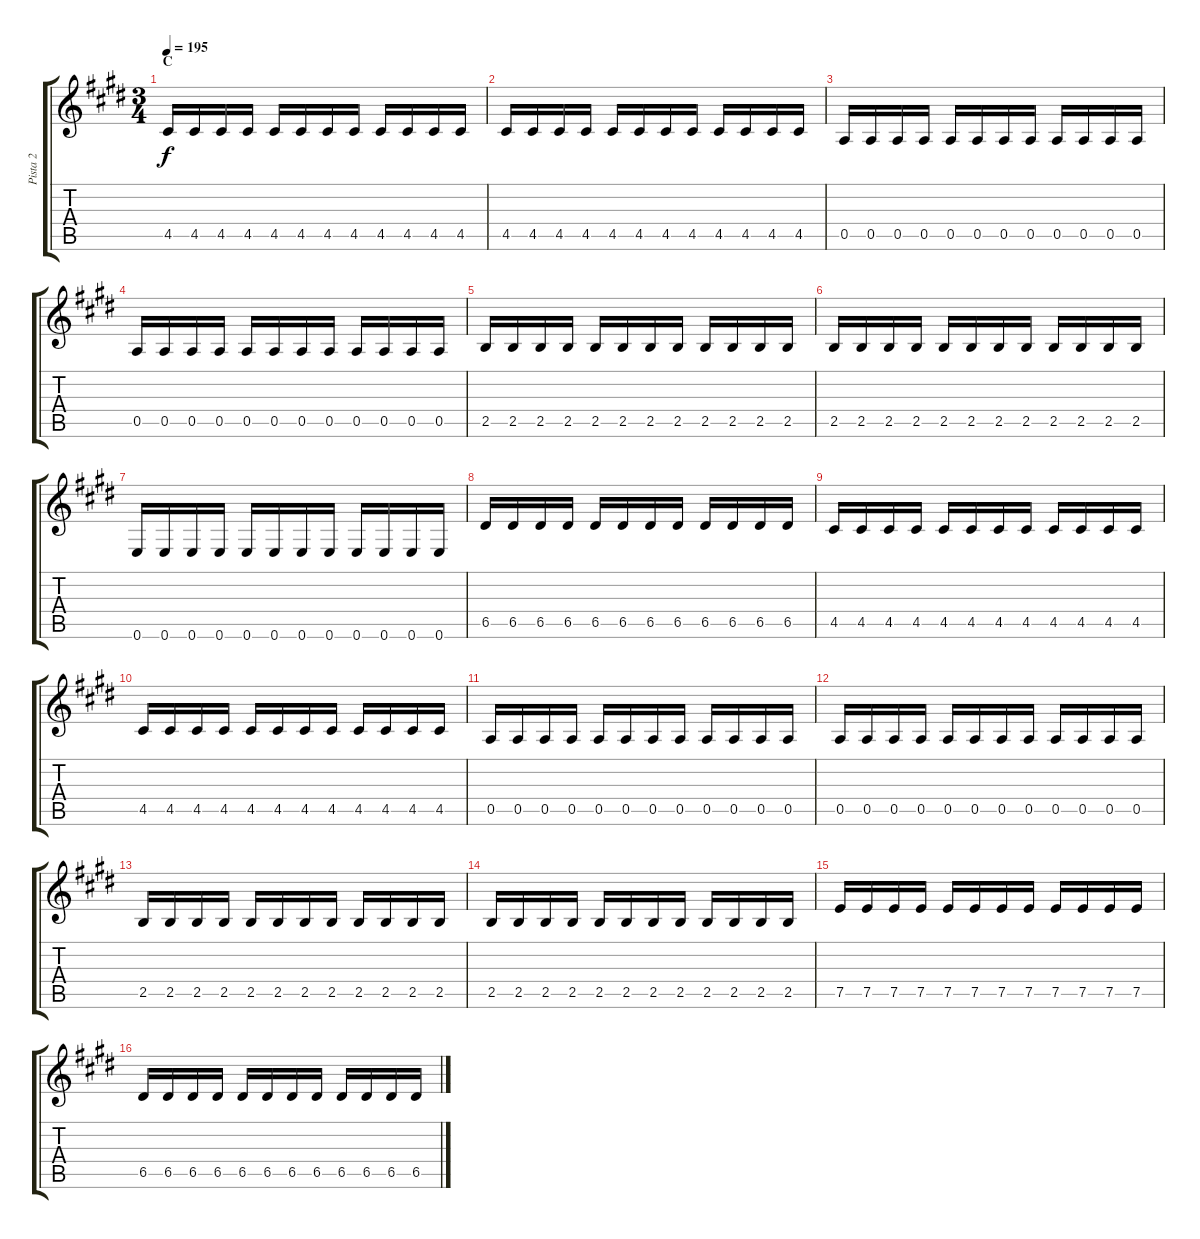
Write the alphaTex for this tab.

\track ("Pista 2" "Pista 2") {instrument distortionguitar}
\staff {score tabs}
\tuning (E4 B3 G3 D3 A2 E2) {hide}
\ts (3 4)
\section ("" "C")
\tempo 195
\clef g2
\ks e
4.5.16{dy f} 4.5.16 4.5.16 4.5.16 4.5.16 4.5.16 4.5.16 4.5.16 4.5.16 4.5.16 4.5.16 4.5.16 |
4.5.16 4.5.16 4.5.16 4.5.16 4.5.16 4.5.16 4.5.16 4.5.16 4.5.16 4.5.16 4.5.16 4.5.16 |
0.5.16 0.5.16 0.5.16 0.5.16 0.5.16 0.5.16 0.5.16 0.5.16 0.5.16 0.5.16 0.5.16 0.5.16 |
0.5.16 0.5.16 0.5.16 0.5.16 0.5.16 0.5.16 0.5.16 0.5.16 0.5.16 0.5.16 0.5.16 0.5.16 |
2.5.16 2.5.16 2.5.16 2.5.16 2.5.16 2.5.16 2.5.16 2.5.16 2.5.16 2.5.16 2.5.16 2.5.16 |
2.5.16 2.5.16 2.5.16 2.5.16 2.5.16 2.5.16 2.5.16 2.5.16 2.5.16 2.5.16 2.5.16 2.5.16 |
0.6.16 0.6.16 0.6.16 0.6.16 0.6.16 0.6.16 0.6.16 0.6.16 0.6.16 0.6.16 0.6.16 0.6.16 |
6.5.16 6.5.16 6.5.16 6.5.16 6.5.16 6.5.16 6.5.16 6.5.16 6.5.16 6.5.16 6.5.16 6.5.16 |
4.5.16 4.5.16 4.5.16 4.5.16 4.5.16 4.5.16 4.5.16 4.5.16 4.5.16 4.5.16 4.5.16 4.5.16 |
4.5.16 4.5.16 4.5.16 4.5.16 4.5.16 4.5.16 4.5.16 4.5.16 4.5.16 4.5.16 4.5.16 4.5.16 |
0.5.16 0.5.16 0.5.16 0.5.16 0.5.16 0.5.16 0.5.16 0.5.16 0.5.16 0.5.16 0.5.16 0.5.16 |
0.5.16 0.5.16 0.5.16 0.5.16 0.5.16 0.5.16 0.5.16 0.5.16 0.5.16 0.5.16 0.5.16 0.5.16 |
2.5.16 2.5.16 2.5.16 2.5.16 2.5.16 2.5.16 2.5.16 2.5.16 2.5.16 2.5.16 2.5.16 2.5.16 |
2.5.16 2.5.16 2.5.16 2.5.16 2.5.16 2.5.16 2.5.16 2.5.16 2.5.16 2.5.16 2.5.16 2.5.16 |
7.5.16 7.5.16 7.5.16 7.5.16 7.5.16 7.5.16 7.5.16 7.5.16 7.5.16 7.5.16 7.5.16 7.5.16 |
6.5.16 6.5.16 6.5.16 6.5.16 6.5.16 6.5.16 6.5.16 6.5.16 6.5.16 6.5.16 6.5.16 6.5.16
